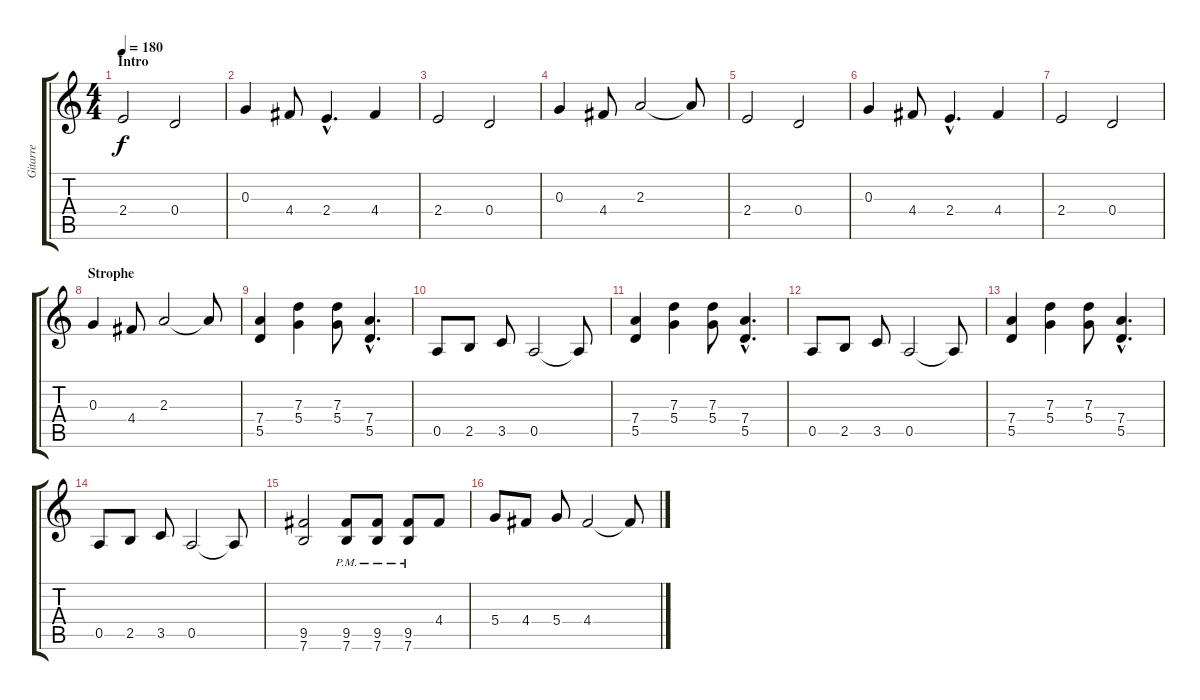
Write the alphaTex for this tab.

\track ("Gitarre" "Gitarre") {instrument distortionguitar}
\staff {score tabs}
\tuning (E4 B3 G3 D3 A2 E2) {hide}
\ts (4 4)
\section ("" "Intro")
\tempo 180
\clef g2
\ks c
2.4.2{dy f instrument distortionguitar} 0.4.2 |
0.3.4 4.4.8 2.4{hac}.4{d} 4.4.4 |
2.4.2 0.4.2 |
0.3.4 4.4.8 2.3.2 2.3{t}.8 |
2.4.2 0.4.2 |
0.3.4 4.4.8 2.4{hac}.4{d} 4.4.4 |
2.4.2 0.4.2 |
\section ("" "Strophe")
0.3.4 4.4.8 2.3.2 2.3{t}.8 |
(7.4 5.5).4 (7.3 5.4).4 (7.3 5.4).8 (7.4{hac} 5.5{hac}).4{d} |
0.5.8 2.5.8 3.5.8 0.5.2 0.5{t}.8 |
(7.4 5.5).4 (7.3 5.4).4 (7.3 5.4).8 (7.4{hac} 5.5{hac}).4{d} |
0.5.8 2.5.8 3.5.8 0.5.2 0.5{t}.8 |
(7.4 5.5).4 (7.3 5.4).4 (7.3 5.4).8 (7.4{hac} 5.5{hac}).4{d} |
0.5.8 2.5.8 3.5.8 0.5.2 0.5{t}.8 |
(9.5 7.6).2 (9.5{pm} 7.6{pm}).8 (9.5{pm} 7.6{pm}).8 (9.5{pm} 7.6{pm}).8 4.4.8 |
5.4.8 4.4.8 5.4.8 4.4.2 4.4{t}.8
